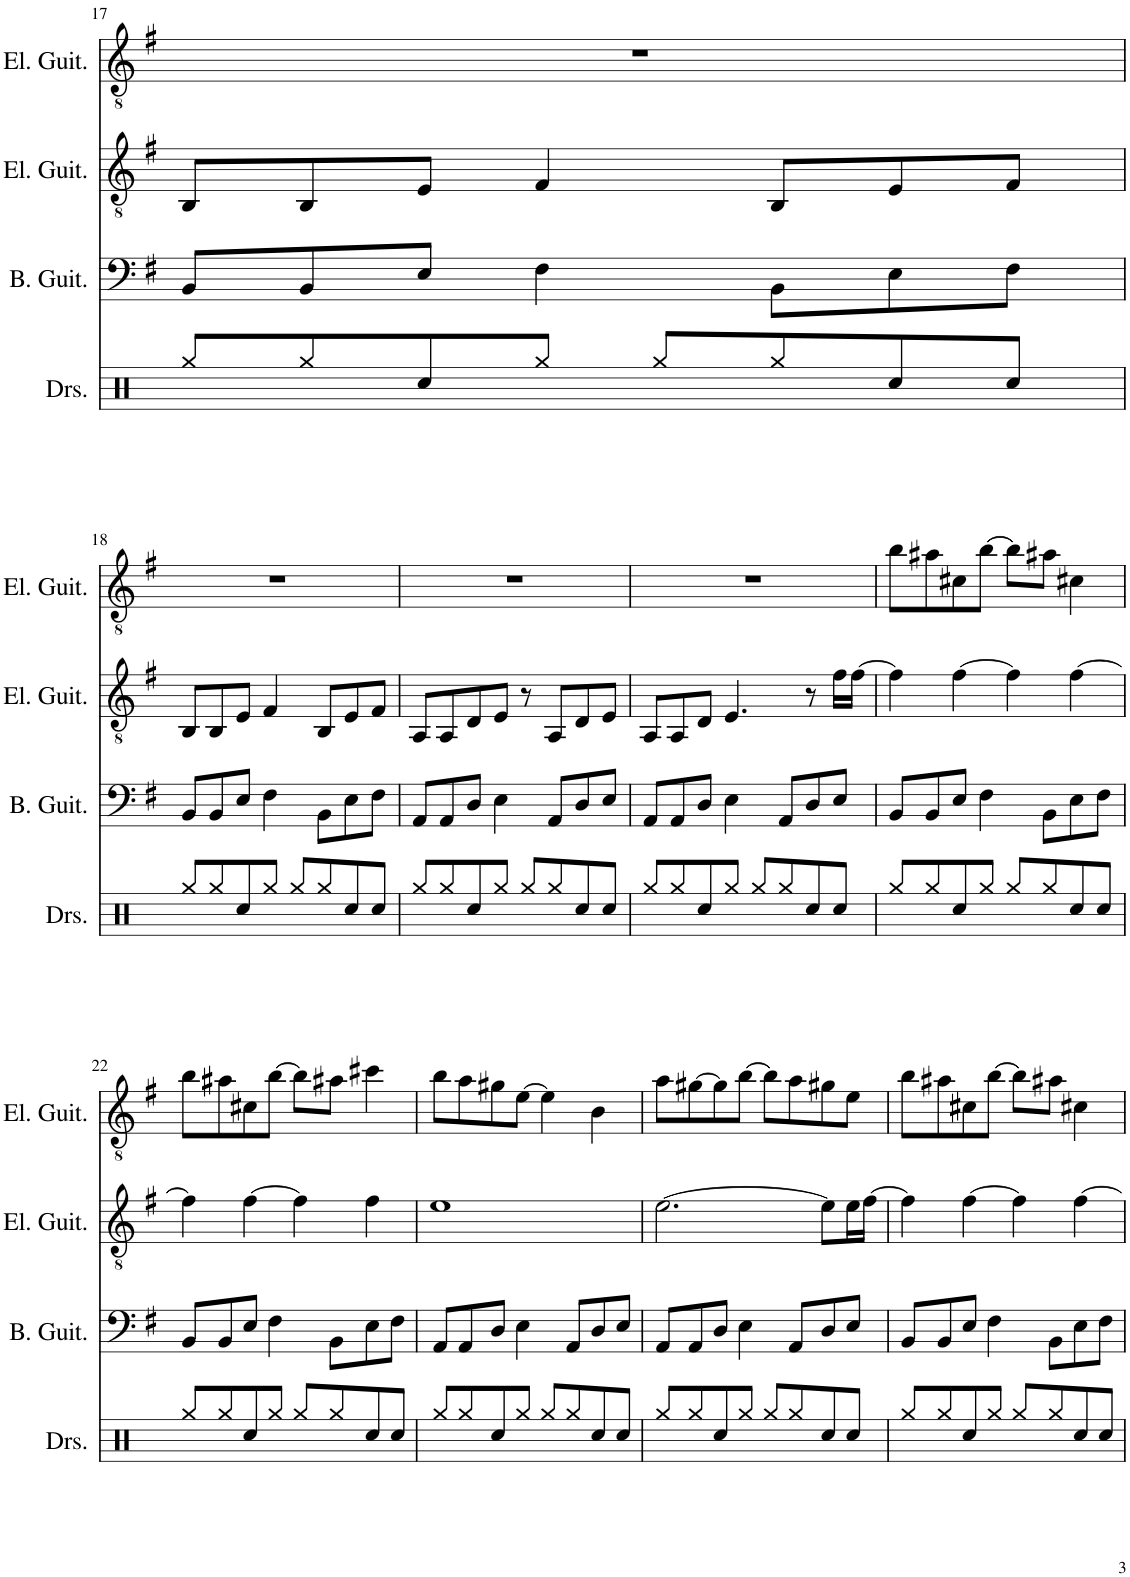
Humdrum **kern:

**kern	**kern	**kern	**kern
*part4	*part3	*part2	*part1
*staff4	*staff3	*staff2	*staff1
*I"Drumset	*I"Bass Guitar	*I"Electric Guitar	*I"Electric Guitar
*I'Drs.	*I'B. Guit.	*I'El. Guit.	*I'El. Guit.
!!LO:PB:g=z
*clefX	*clefF4	*clefGv2	*clefGv2
*	*Trd7c12	*	*
*k[]	*k[f#]	*k[f#]	*k[f#]
*M4/4	*M4/4	*M4/4	*M4/4
=17	=17	=17	=17
8Rgg/L	8BB/L	8BB/L	1r
8Rgg/	8BB/	8BB/	.
8Rcc/	8E/J	8E/J	.
8Rgg/J	4F#\	4F#/	.
8Rgg/L	.	.	.
8Rgg/	8BB\L	8BB/L	.
8Rcc/	8E\	8E/	.
8Rcc/J	8F#\J	8F#/J	.
!!LO:LB:g=z
=18	=18	=18	=18
8Rgg/L	8BB/L	8BB/L	1r
8Rgg/	8BB/	8BB/	.
8Rcc/	8E/J	8E/J	.
8Rgg/J	4F#\	4F#/	.
8Rgg/L	.	.	.
8Rgg/	8BB\L	8BB/L	.
8Rcc/	8E\	8E/	.
8Rcc/J	8F#\J	8F#/J	.
=19	=19	=19	=19
8Rgg/L	8AA/L	8AA/L	1r
8Rgg/	8AA/	8AA/	.
8Rcc/	8D/J	8D/	.
8Rgg/J	4E\	8E/J	.
8Rgg/L	.	8r	.
8Rgg/	8AA/L	8AA/L	.
8Rcc/	8D/	8D/	.
8Rcc/J	8E/J	8E/J	.
=20	=20	=20	=20
8Rgg/L	8AA/L	8AA/L	1r
8Rgg/	8AA/	8AA/	.
8Rcc/	8D/J	8D/J	.
8Rgg/J	4E\	4.E/	.
8Rgg/L	.	.	.
8Rgg/	8AA/L	.	.
8Rcc/	8D/	8r	.
8Rcc/J	8E/J	16f#\LL	.
.	.	[16f#\JJ	.
=21	=21	=21	=21
8Rgg/L	8BB/L	4f#\]	8b\L
8Rgg/	8BB/	.	8a#X\
8Rcc/	8E/J	[4f#\	8c#X\
8Rgg/J	4F#\	.	[8b\J
8Rgg/L	.	4f#\]	8b\L]
8Rgg/	8BB\L	.	8a#X\J
8Rcc/	8E\	[4f#\	4c#X\
8Rcc/J	8F#\J	.	.
!!LO:LB:g=z
=22	=22	=22	=22
8Rgg/L	8BB/L	4f#\]	8b\L
8Rgg/	8BB/	.	8a#X\
8Rcc/	8E/J	[4f#\	8c#X\
8Rgg/J	4F#\	.	[8b\J
8Rgg/L	.	4f#\]	8b\L]
8Rgg/	8BB\L	.	8a#X\J
8Rcc/	8E\	4f#\	4cc#X\
8Rcc/J	8F#\J	.	.
=23	=23	=23	=23
8Rgg/L	8AA/L	1e	8b\L
8Rgg/	8AA/	.	8a\
8Rcc/	8D/J	.	8g#X\
8Rgg/J	4E\	.	[8e\J
8Rgg/L	.	.	4e\]
8Rgg/	8AA/L	.	.
8Rcc/	8D/	.	4B\
8Rcc/J	8E/J	.	.
=24	=24	=24	=24
8Rgg/L	8AA/L	[2.e\	8a\L
8Rgg/	8AA/	.	[8g#X\
8Rcc/	8D/J	.	8g#\]
8Rgg/J	4E\	.	[8b\J
8Rgg/L	.	.	8b\L]
8Rgg/	8AA/L	.	8a\
8Rcc/	8D/	8e\L]	8g#X\
8Rcc/J	8E/J	16e\L	8e\J
.	.	[16f#\JJ	.
=25	=25	=25	=25
8Rgg/L	8BB/L	4f#\]	8b\L
8Rgg/	8BB/	.	8a#X\
8Rcc/	8E/J	[4f#\	8c#X\
8Rgg/J	4F#\	.	[8b\J
8Rgg/L	.	4f#\]	8b\L]
8Rgg/	8BB\L	.	8a#X\J
8Rcc/	8E\	[4f#\	4c#X\
8Rcc/J	8F#\J	.	.
=	=	=	=
*-	*-	*-	*-
